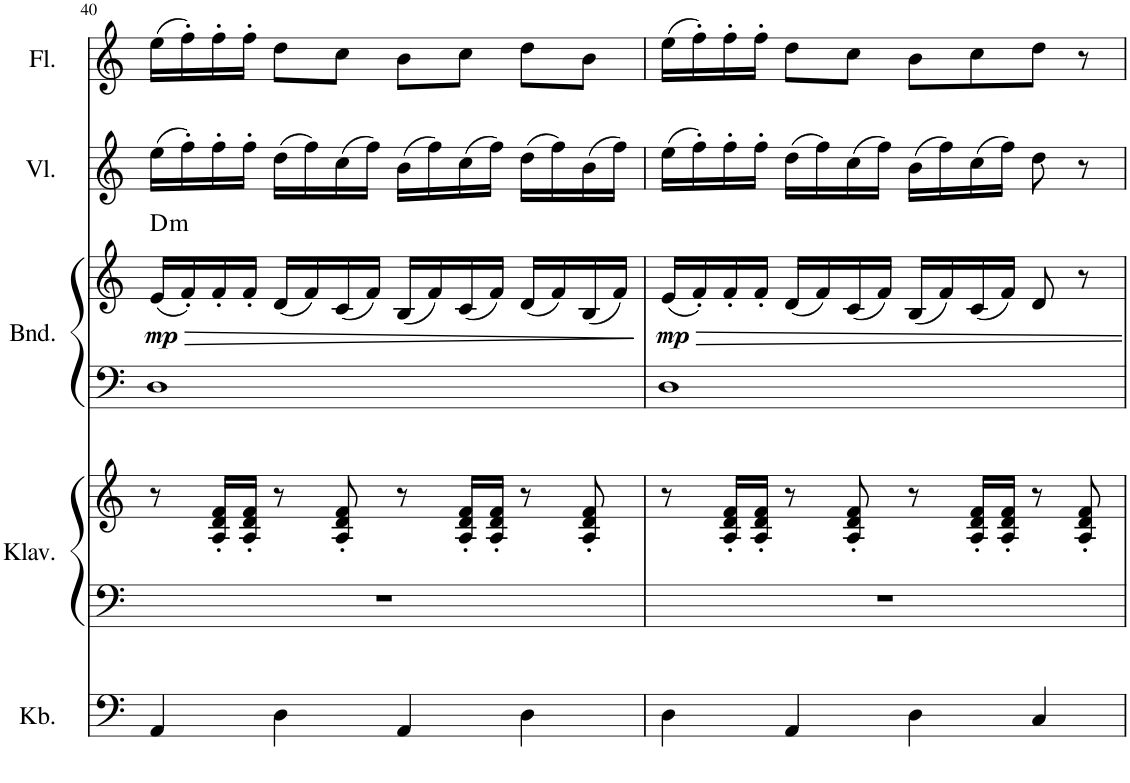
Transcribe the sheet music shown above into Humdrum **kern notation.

**kern	**kern	**kern	**kern	**kern	**dynam	**harte	**kern	**kern
*part5	*part4	*part4	*part3	*part3	*part3	*part3	*part2	*part1
*staff7	*staff6	*staff5	*staff4	*staff3	*staff3/4	*	*staff2	*staff1
*I"Kontrabass	*I"Klavier	*	*I"Bandoneon	*	*	*	*I"Violine	*I"Floete
*I'Kb.	*I'Klav.	*	*I'Bnd.	*	*	*	*I'Vl.	*I'Fl.
!!LO:PB:g=z
*clefF4	*clefF4	*clefG2	*clefF4	*clefG2	*	*	*clefG2	*clefG2
*Trd7c12	*	*	*	*	*	*	*	*
*k[]	*k[]	*k[]	*k[]	*k[]	*	*	*k[]	*k[]
*M4/4	*M4/4	*M4/4	*M4/4	*M4/4	*	*	*M4/4	*M4/4
=40	=40	=40	=40	=40	=40	=40	=40	=40
!	!	!	!	!	!LO:HP:b	!	!	!
!	!	!	!	!	!LO:DY:n=1:b	!LO:H:kt=m	!	!
4AA/	1r	8r	1D	(16e/LL	> mp	D:min	(16ee\LL	(16ee\LL
.	.	.	.	16f'/)	.	.	16ff'\)	16ff'\)
.	.	16A/' 16d/' 16f/'LL	.	16f'/	.	.	16ff'\	16ff'\
.	.	16A/' 16d/' 16f/'JJ	.	16f'/JJ	.	.	16ff'\JJ	16ff'\JJ
4D\	.	8r	.	(16d/LL	.	.	(16dd\LL	8dd\L
.	.	.	.	16f/)	.	.	16ff\)	.
.	.	8A/' 8d/' 8f/'	.	(16c/	.	.	(16cc\	8cc\J
.	.	.	.	16f/JJ)	.	.	16ff\JJ)	.
4AA/	.	8r	.	(16B/LL	.	.	(16b\LL	8b\L
.	.	.	.	16f/)	.	.	16ff\)	.
.	.	16A/' 16d/' 16f/'LL	.	(16c/	.	.	(16cc\	8cc\J
.	.	16A/' 16d/' 16f/'JJ	.	16f/JJ)	.	.	16ff\JJ)	.
4D\	.	8r	.	(16d/LL	.	.	(16dd\LL	8dd\L
.	.	.	.	16f/)	.	.	16ff\)	.
.	.	8A/' 8d/' 8f/'	.	(16B/	.	.	(16b\	8b\J
.	.	.	.	16f/JJ)	.	.	16ff\JJ)	.
.	.	.	.	.	]	.	.	.
=41	=41	=41	=41	=41	=41	=41	=41	=41
!	!	!	!	!	!LO:DY:b	!	!	!
4D\	1r	8r	1D	(16e/LL	mp	.	(16ee\LL	(16ee\LL
.	.	.	.	16f'/)	.	.	16ff'\)	16ff'\)
.	.	16A/' 16d/' 16f/'LL	.	16f'/	.	.	16ff'\	16ff'\
.	.	16A/' 16d/' 16f/'JJ	.	16f'/JJ	.	.	16ff'\JJ	16ff'\JJ
4AA/	.	8r	.	(16d/LL	.	.	(16dd\LL	8dd\L
.	.	.	.	16f/)	.	.	16ff\)	.
.	.	8A/' 8d/' 8f/'	.	(16c/	.	.	(16cc\	8cc\J
.	.	.	.	16f/JJ)	.	.	16ff\JJ)	.
4D\	.	8r	.	(16B/LL	.	.	(16b\LL	8b\L
.	.	.	.	16f/)	.	.	16ff\)	.
.	.	16A/' 16d/' 16f/'LL	.	(16c/	.	.	(16cc\	8cc\
.	.	16A/' 16d/' 16f/'JJ	.	16f/JJ)	.	.	16ff\JJ)	.
4C/	.	8r	.	8d/	.	.	8dd\	8dd\J
.	.	8A/' 8d/' 8f/'	.	8r	.	.	8r	8r
=	=	=	=	=	=	=	=	=
*-	*-	*-	*-	*-	*-	*-	*-	*-
